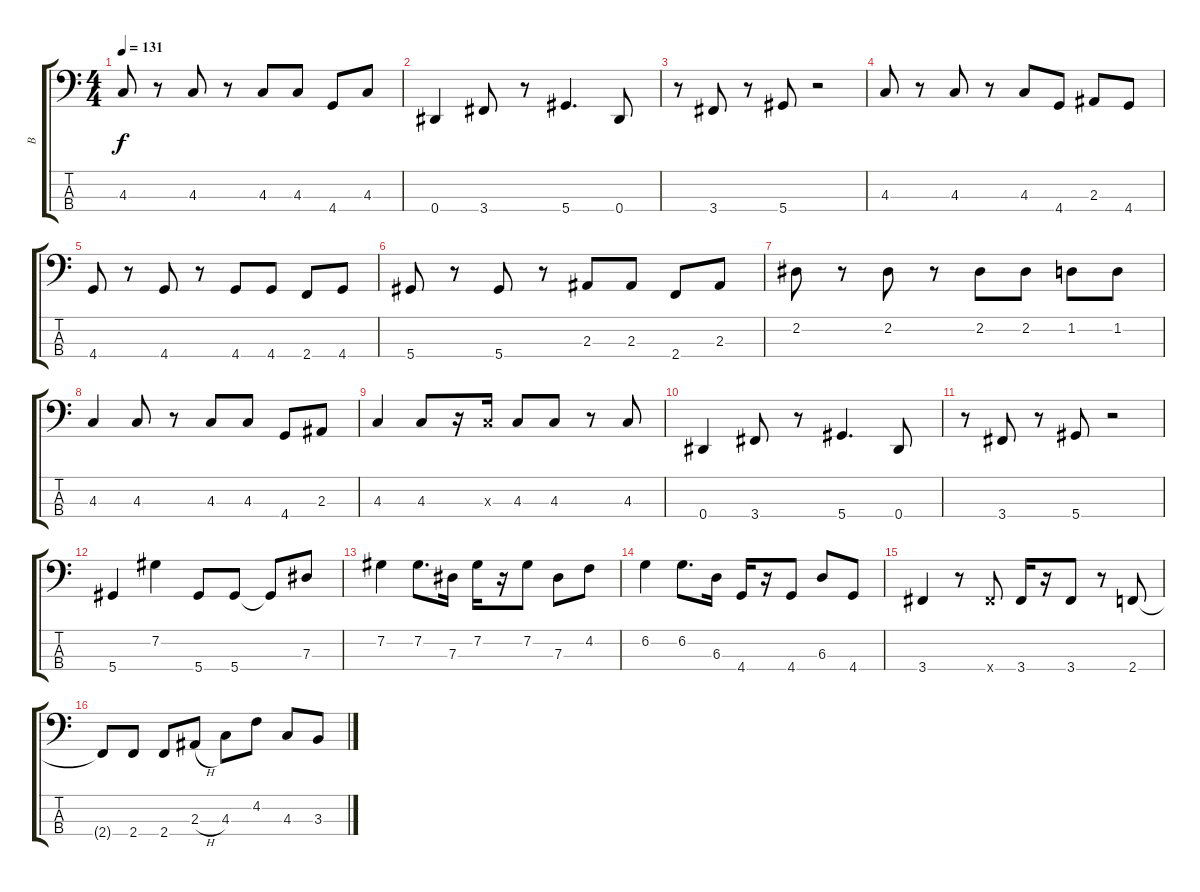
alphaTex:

\track ("B" "B") {instrument electricbassfinger}
\staff {score tabs}
\tuning (Gb2 Db2 Ab1 Eb1) {hide}
\ts (4 4)
\tempo 131
\clef f4
\ks c
4.3.8{dy f} r.8 4.3.8 r.8 4.3.8 4.3.8 4.4.8 4.3.8 |
0.4.4 3.4.8 r.8 5.4.4{d} 0.4.8 |
r.8 3.4.8 r.8 5.4.8 r.2 |
4.3.8 r.8 4.3.8 r.8 4.3.8 4.4.8 2.3.8 4.4.8 |
4.4.8 r.8 4.4.8 r.8 4.4.8 4.4.8 2.4.8 4.4.8 |
5.4.8 r.8 5.4.8 r.8 2.3.8 2.3.8 2.4.8 2.3.8 |
2.2.8 r.8 2.2.8 r.8 2.2.8 2.2.8 1.2.8 1.2.8 |
4.3.4 4.3.8 r.8 4.3.8 4.3.8 4.4.8 2.3.8 |
4.3.4 4.3.8 r.16 4.3{x}.16 4.3.8 4.3.8 r.8 4.3.8 |
0.4.4 3.4.8 r.8 5.4.4{d} 0.4.8 |
r.8 3.4.8 r.8 5.4.8 r.2 |
5.4.4 7.2.4 5.4.8 5.4.8 5.4{t}.8 7.3.8 |
7.2.4 7.2.8{d} 7.3.16 7.2.16 r.16 7.2.8 7.3.8 4.2.8 |
6.2.4 6.2.8{d} 6.3.16 4.4.16 r.16 4.4.8 6.3.8 4.4.8 |
3.4.4 r.8 3.4{x}.8 3.4.16 r.16 3.4.8 r.8 2.4.8 |
2.4{t}.8 2.4.8 2.4.8 2.3{h}.8 4.3.8 4.2.8 4.3.8 3.3.8
